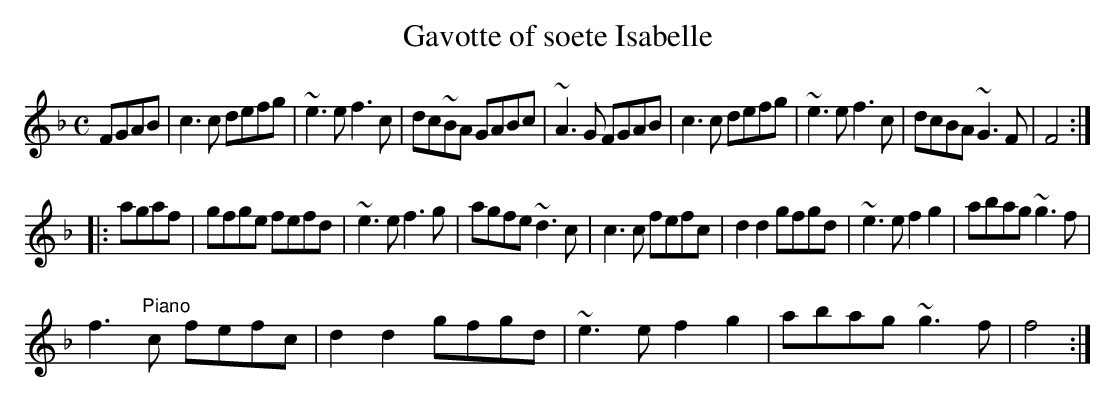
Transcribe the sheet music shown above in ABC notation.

X:1
T:Gavotte of soete Isabelle
M:C
K:Fmaj
FGAB|c3c defg|~e3ef3c|dc~BA GABc|~A3G FGAB|c3c defg|~e3ef3c|dcBA~G3F|F4:|
|:agaf|gfge fefd|~e3ef3g|agfe~d3c|c3c fefc|d2d2gfgd|~e3ef2g2|abag~g3f|
f3"Piano"c fefc|d2d2gfgd|~e3ef2g2|abag~g3f|f4:|
